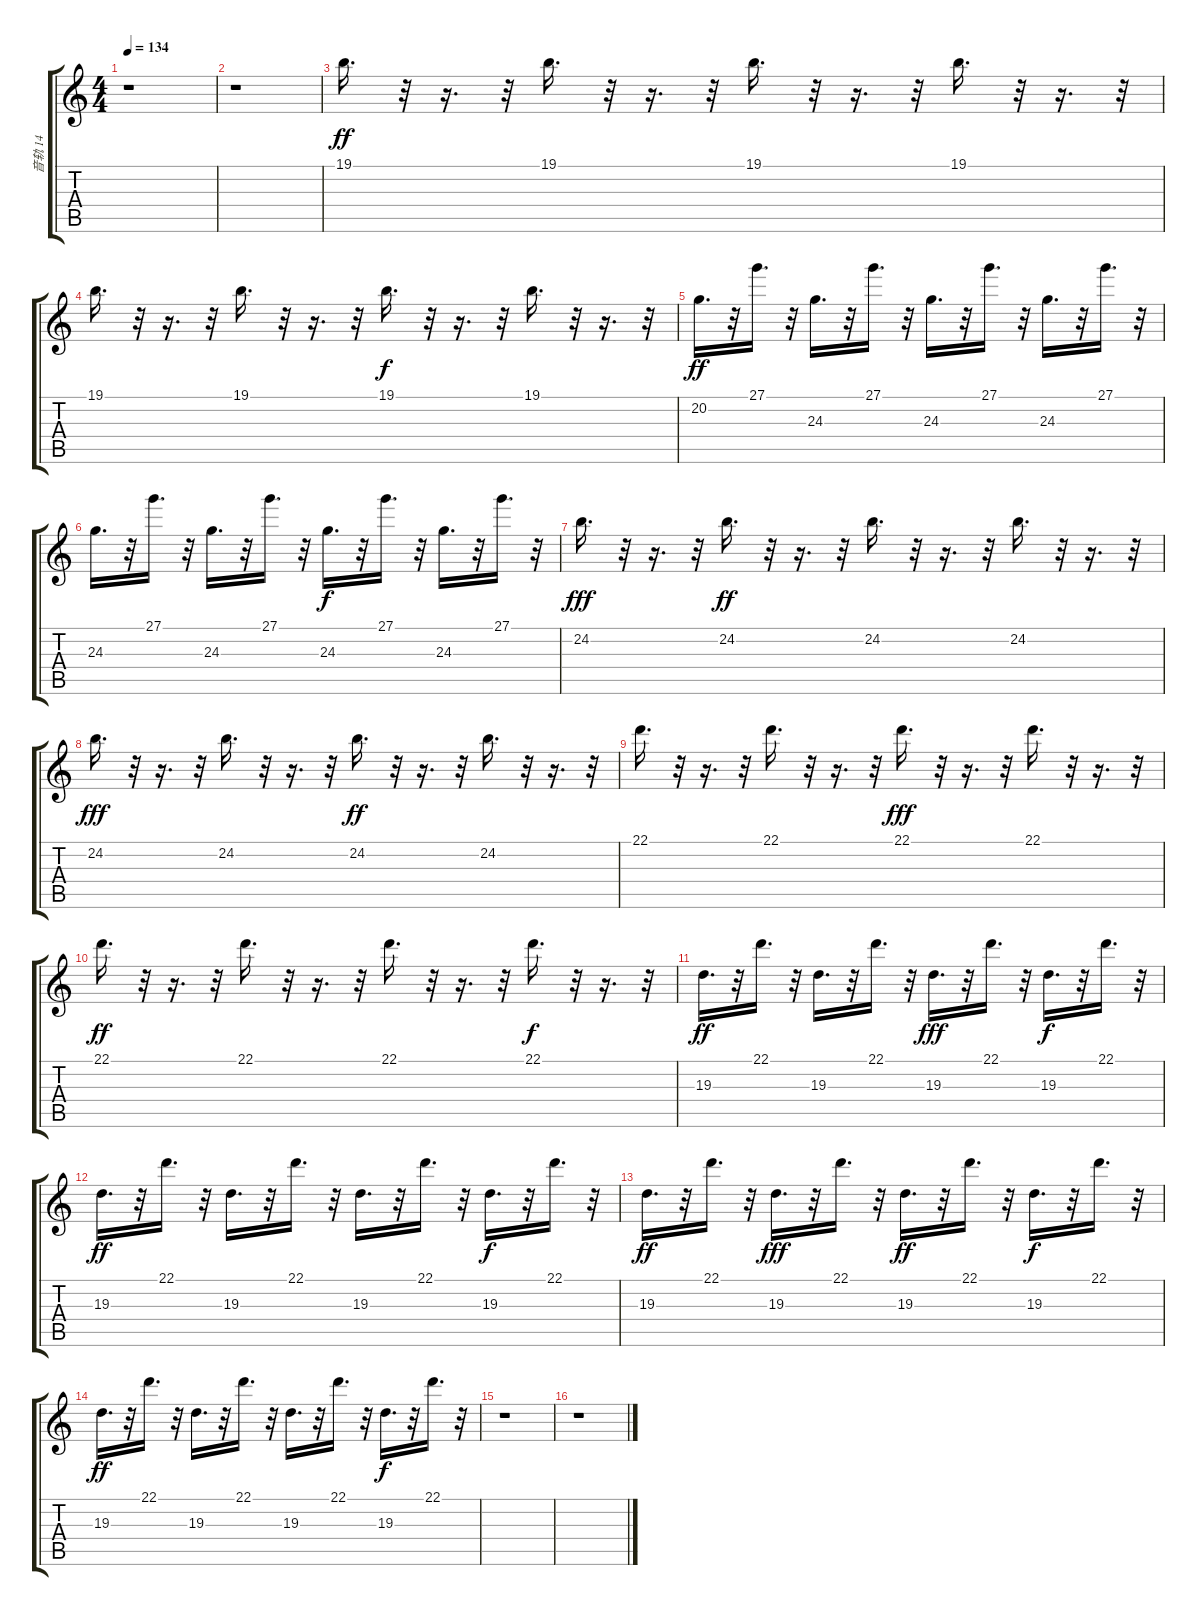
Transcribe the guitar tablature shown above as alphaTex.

\track ("音轨 14" "音轨 14") {instrument vibraphone}
\staff {score tabs}
\tuning (E4 B3 G3 D3 A2 E2) {hide}
\ts (4 4)
\tempo 134
\clef g2
\ks c
r.1{dy ff instrument vibraphone} |
r.1 |
19.1.16{d volume 16 balance 7 instrument vibraphone} r.32 r.16{d balance 9} r.32 19.1.16{d balance 6} r.32 r.16{d balance 10} r.32 19.1.16{d balance 5} r.32 r.16{d balance 11} r.32 19.1.16{d balance 4} r.32 r.16{d balance 12} r.32 |
19.1.16{d balance 4} r.32 r.16{d balance 12} r.32 19.1.16{d balance 4} r.32 r.16{d balance 12} r.32 19.1.16{d dy f balance 5} r.32 r.16{d balance 11} r.32 19.1.16{d balance 6} r.32 r.16{d balance 10} r.32 |
20.2.16{d dy ff balance 7} r.32 27.1.16{d balance 9} r.32 24.3.16{d balance 6} r.32 27.1.16{d balance 10} r.32 24.3.16{d balance 5} r.32 27.1.16{d balance 11} r.32 24.3.16{d balance 4} r.32 27.1.16{d balance 12} r.32 |
24.3.16{d balance 4} r.32 27.1.16{d balance 12} r.32 24.3.16{d balance 4} r.32 27.1.16{d balance 12} r.32 24.3.16{d dy f balance 5} r.32 27.1.16{d balance 11} r.32 24.3.16{d balance 6} r.32 27.1.16{d balance 10} r.32 |
24.2.16{d dy fff balance 7} r.32 r.16{d balance 9} r.32 24.2.16{d dy ff balance 6} r.32 r.16{d balance 10} r.32 24.2.16{d balance 5} r.32 r.16{d balance 11} r.32 24.2.16{d balance 4} r.32 r.16{d balance 12} r.32 |
24.2.16{d dy fff balance 4} r.32 r.16{d balance 12} r.32 24.2.16{d balance 4} r.32 r.16{d balance 12} r.32 24.2.16{d dy ff balance 5} r.32 r.16{d balance 11} r.32 24.2.16{d balance 6} r.32 r.16{d balance 10} r.32 |
22.1.16{d balance 7} r.32 r.16{d balance 9} r.32 22.1.16{d balance 6} r.32 r.16{d balance 10} r.32 22.1.16{d dy fff balance 5} r.32 r.16{d balance 11} r.32 22.1.16{d balance 4} r.32 r.16{d balance 12} r.32 |
22.1.16{d dy ff balance 4} r.32 r.16{d balance 12} r.32 22.1.16{d balance 4} r.32 r.16{d balance 12} r.32 22.1.16{d balance 5} r.32 r.16{d balance 11} r.32 22.1.16{d dy f balance 6} r.32 r.16{d balance 10} r.32 |
19.3.16{d dy ff balance 7} r.32 22.1.16{d balance 9} r.32 19.3.16{d balance 6} r.32 22.1.16{d balance 10} r.32 19.3.16{d dy fff balance 5} r.32 22.1.16{d balance 11} r.32 19.3.16{d dy f balance 4} r.32 22.1.16{d balance 12} r.32 |
19.3.16{d dy ff balance 4} r.32 22.1.16{d balance 12} r.32 19.3.16{d balance 4} r.32 22.1.16{d balance 12} r.32 19.3.16{d balance 5} r.32 22.1.16{d balance 11} r.32 19.3.16{d dy f balance 6} r.32 22.1.16{d balance 10} r.32 |
19.3.16{d dy ff balance 7} r.32 22.1.16{d balance 9} r.32 19.3.16{d dy fff balance 6} r.32 22.1.16{d balance 10} r.32 19.3.16{d dy ff balance 5} r.32 22.1.16{d balance 11} r.32 19.3.16{d dy f balance 4} r.32 22.1.16{d balance 12} r.32 |
19.3.16{d dy ff balance 4} r.32 22.1.16{d balance 12} r.32 19.3.16{d balance 4} r.32 22.1.16{d balance 12} r.32 19.3.16{d balance 5} r.32 22.1.16{d balance 11} r.32 19.3.16{d dy f balance 6} r.32 22.1.16{d balance 10} r.32 |
r.1 |
r.1
